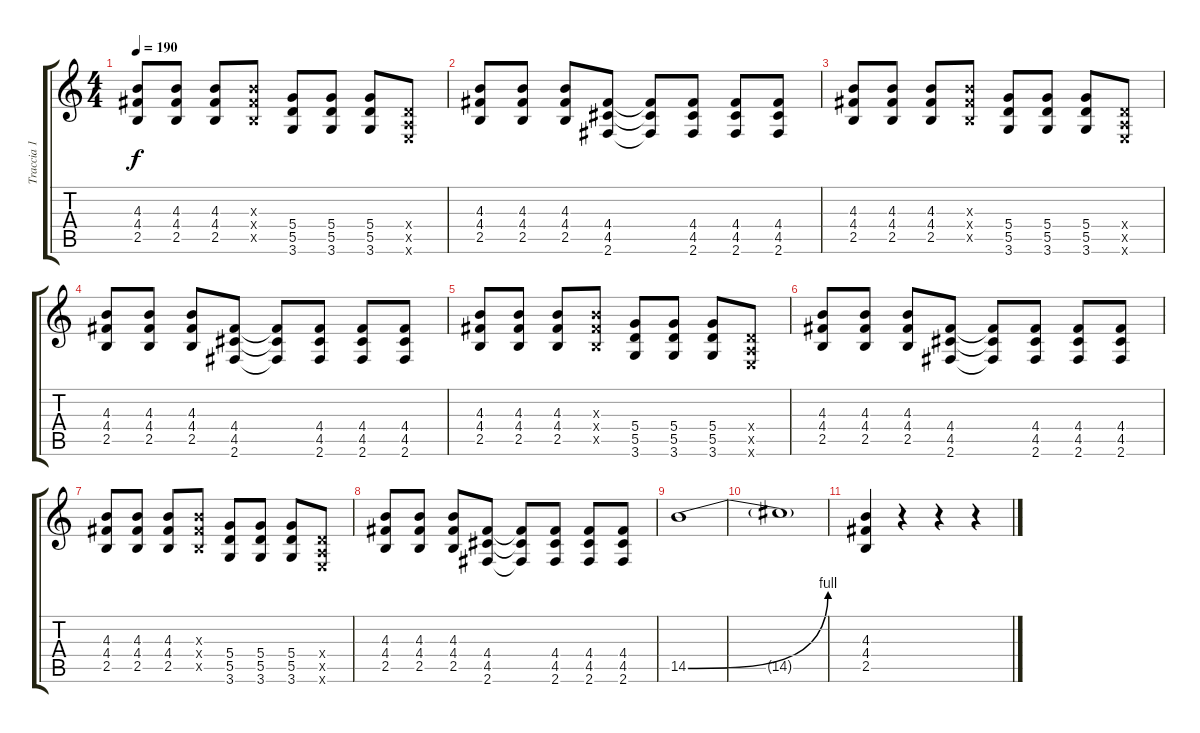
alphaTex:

\track ("Traccia 1" "Traccia 1") {instrument overdrivenguitar}
\staff {score tabs}
\tuning (E4 B3 G3 D3 A2 E2) {hide}
\ts (4 4)
\tempo 190
\clef g2
\ks c
(4.3 4.4 2.5).8{dy f} (4.3 4.4 2.5).8 (4.3 4.4 2.5).8 (4.3{x} 4.4{x} 2.5{x}).8 (5.4 5.5 3.6).8 (5.4 5.5 3.6).8 (5.4 5.5 3.6).8 (0.4{x} 0.5{x} 0.6{x}).8 |
(4.3 4.4 2.5).8 (4.3 4.4 2.5).8 (4.3 4.4 2.5).8 (4.4 4.5 2.6).8 (4.4{t} 4.5{t} 2.6{t}).8 (4.4 4.5 2.6).8 (4.4 4.5 2.6).8 (4.4 4.5 2.6).8 |
(4.3 4.4 2.5).8 (4.3 4.4 2.5).8 (4.3 4.4 2.5).8 (4.3{x} 4.4{x} 2.5{x}).8 (5.4 5.5 3.6).8 (5.4 5.5 3.6).8 (5.4 5.5 3.6).8 (0.4{x} 0.5{x} 0.6{x}).8 |
(4.3 4.4 2.5).8 (4.3 4.4 2.5).8 (4.3 4.4 2.5).8 (4.4 4.5 2.6).8 (4.4{t} 4.5{t} 2.6{t}).8 (4.4 4.5 2.6).8 (4.4 4.5 2.6).8 (4.4 4.5 2.6).8 |
(4.3 4.4 2.5).8 (4.3 4.4 2.5).8 (4.3 4.4 2.5).8 (4.3{x} 4.4{x} 2.5{x}).8 (5.4 5.5 3.6).8 (5.4 5.5 3.6).8 (5.4 5.5 3.6).8 (0.4{x} 0.5{x} 0.6{x}).8 |
(4.3 4.4 2.5).8 (4.3 4.4 2.5).8 (4.3 4.4 2.5).8 (4.4 4.5 2.6).8 (4.4{t} 4.5{t} 2.6{t}).8 (4.4 4.5 2.6).8 (4.4 4.5 2.6).8 (4.4 4.5 2.6).8 |
(4.3 4.4 2.5).8 (4.3 4.4 2.5).8 (4.3 4.4 2.5).8 (4.3{x} 4.4{x} 2.5{x}).8 (5.4 5.5 3.6).8 (5.4 5.5 3.6).8 (5.4 5.5 3.6).8 (0.4{x} 0.5{x} 0.6{x}).8 |
(4.3 4.4 2.5).8 (4.3 4.4 2.5).8 (4.3 4.4 2.5).8 (4.4 4.5 2.6).8 (4.4{t} 4.5{t} 2.6{t}).8 (4.4 4.5 2.6).8 (4.4 4.5 2.6).8 (4.4 4.5 2.6).8 |
14.5{be (bend 0 0 60 4)}.1 |
14.5{t}.1 |
(4.3 4.4 2.5).4 r.4 r.4 r.4
